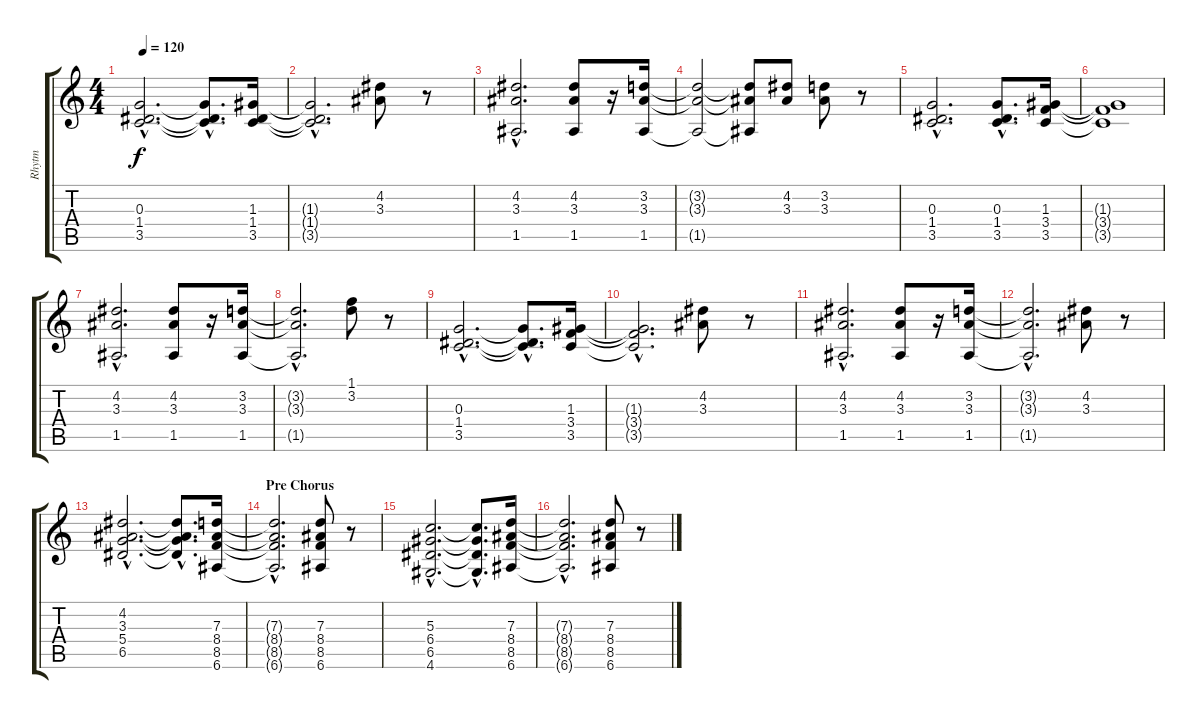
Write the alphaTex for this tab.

\track ("Rhytm" "Rhytm") {instrument electricguitarclean}
\staff {score tabs}
\tuning (E4 B3 G3 D3 A2 E2) {hide}
\ts (4 4)
\tempo 120
\clef g2
\ks c
(0.3{hac} 1.4{hac} 3.5{hac}).2{d dy f} (0.3{hac t} 1.4{hac t} 3.5{hac t}).8{d} (1.3 1.4 3.5).16 |
(1.3{hac t} 1.4{hac t} 3.5{hac t}).2{d} (4.2 3.3).8 r.8 |
(4.2{hac} 3.3{hac} 1.5{hac}).2{d} (4.2 3.3 1.5).8 r.16 (3.2 3.3 1.5).16 |
(3.2{t} 3.3{t} 1.5{t}).2 (3.2{t} 3.3{t} 1.5{t}).8 (4.2 3.3).8 (3.2 3.3).8 r.8 |
(0.3{hac} 1.4{hac} 3.5{hac}).2{d} (0.3{hac} 1.4{hac} 3.5{hac}).8{d} (1.3 3.4 3.5).16 |
(1.3{t} 3.4{t} 3.5{t}).1 |
(4.2{hac} 3.3{hac} 1.5{hac}).2{d} (4.2 3.3 1.5).8 r.16 (3.2 3.3 1.5).16 |
(3.2{hac t} 3.3{hac t} 1.5{hac t}).2{d} (1.1 3.2).8 r.8 |
(0.3{hac} 1.4{hac} 3.5{hac}).2{d} (0.3{hac t} 1.4{hac t} 3.5{hac t}).8{d} (1.3 3.4 3.5).16 |
(1.3{hac t} 3.4{hac t} 3.5{hac t}).2{d} (4.2 3.3).8 r.8 |
(4.2{hac} 3.3{hac} 1.5{hac}).2{d} (4.2 3.3 1.5).8 r.16 (3.2 3.3 1.5).16 |
(3.2{hac t} 3.3{hac t} 1.5{hac t}).2{d} (4.2 3.3).8 r.8 |
(4.2{hac} 3.3{hac} 5.4{hac} 6.5{hac}).2{d} (4.2{hac t} 3.3{hac t} 5.4{hac t} 6.5{hac t}).8{d} (7.3 8.4 8.5 6.6).16 |
\section ("" "Pre Chorus")
(7.3{hac t} 8.4{hac t} 8.5{hac t} 6.6{hac t}).2{d} (7.3 8.4 8.5 6.6).8 r.8 |
(5.3{hac} 6.4{hac} 6.5{hac} 4.6{hac}).2{d} (5.3{hac t} 6.4{hac t} 6.5{hac t} 4.6{hac t}).8{d} (7.3 8.4 8.5 6.6).16 |
(7.3{hac t} 8.4{hac t} 8.5{hac t} 6.6{hac t}).2{d} (7.3 8.4 8.5 6.6).8 r.8
